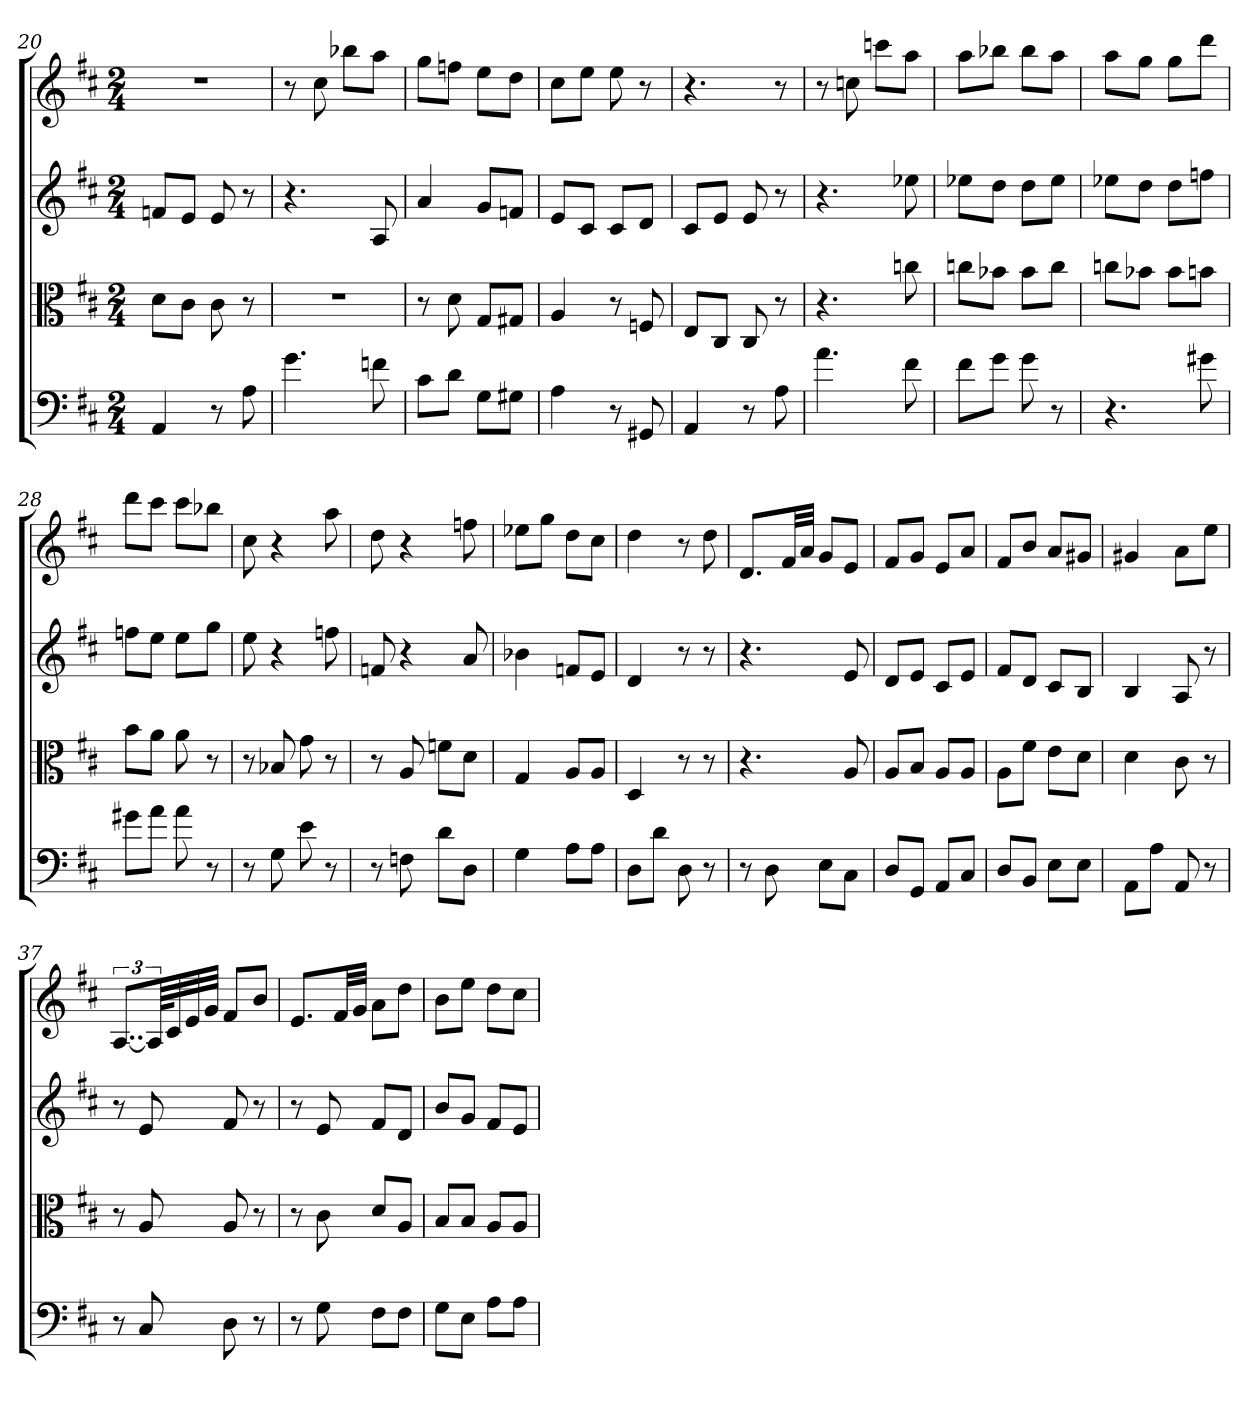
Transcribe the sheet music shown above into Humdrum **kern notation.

**kern	**kern	**kern	**kern
*part4	*part3	*part2	*part1
*staff4	*staff3	*staff2	*staff1
*clefF4	*clefC3	*	*
*k[f#c#]	*k[f#c#]	*k[f#c#]	*k[f#c#]
*D:	*D:	*D:	*D:
*M2/4	*M2/4	*M2/4	*M2/4
=20	=20	=20	=20
4AA	8d\L	8fnL	2r
.	8c#\J	8eJ	.
8r	8c#	8e	.
8A	8r	8r	.
=21	=21	=21	=21
4.g	2r	4.r	8r
.	.	.	8cc#
.	.	.	8bb-XL
8fn	.	8A	8aaJ
=22	=22	=22	=22
8c#\L	8r	4a	8ggL
8d\J	8d	.	8ffnJ
8G\L	8G/L	8gL	8eeL
8G#X\J	8G#X/J	8fnJ	8ddJ
=23	=23	=23	=23
4A	4A	8eL	8cc#L
.	.	8c#J	8eeJ
8r	8r	8c#L	8ee
8GG#X	8Fn	8dJ	8r
=24	=24	=24	=24
4AA	8E/L	8c#L	4.r
.	8C#/J	8eJ	.
8r	8C#	8e	.
8A	8r	8r	8r
=25	=25	=25	=25
4.a	4.r	4.r	8r
.	.	.	8ccn
.	.	.	8cccnL
8f#	8ccn	8ee-X	8aaJ
=26	=26	=26	=26
8f#\L	8ccn\L	8ee-XL	8aaL
8g\J	8b-X\J	8ddJ	8bb-XJ
8g	8b-\L	8ddL	8bb-L
8r	8cc\J	8ee-J	8aaJ
=27	=27	=27	=27
4.r	8ccn\L	8ee-XL	8aaL
.	8b-X\J	8ddJ	8ggJ
.	8b-\L	8ddL	8ggL
8g#X	8bn\J	8ffnJ	8dddJ
=28	=28	=28	=28
8g#X\L	8b\L	8ffnL	8dddL
8a\J	8a\J	8eeJ	8ccc#J
8a	8a	8eeL	8ccc#L
8r	8r	8ggJ	8bb-XJ
=29	=29	=29	=29
8r	8r	8ee	8cc#
8G	8B-X	4r	4r
8e	8g	.	.
8r	8r	8ffn	8aa
=30	=30	=30	=30
8r	8r	8fn	8dd
8Fn	8A	4r	4r
8d\L	8fn\L	.	.
8D\J	8d\J	8a	8ffn
=31	=31	=31	=31
4G	4G	4b-X	8ee-XL
.	.	.	8ggJ
8A\L	8A/L	8fnL	8ddL
8A\J	8A/J	8eJ	8cc#J
=32	=32	=32	=32
8D\L	4D	4d	4dd
8d\J	.	.	.
8D	8r	8r	8r
8r	8r	8r	8dd
=33	=33	=33	=33
8r	4.r	4.r	8.dL
8D	.	.	.
.	.	.	32f#LL
.	.	.	32aJJJ
8E\L	.	.	8gL
8C#\J	8A	8e	8eJ
=34	=34	=34	=34
8D/L	8A/L	8dL	8f#L
8GG/J	8B/J	8eJ	8gJ
8AA/L	8A/L	8c#L	8eL
8C#/J	8A/J	8eJ	8aJ
=35	=35	=35	=35
8D/L	8A\L	8f#L	8f#L
8BB/J	8f#\J	8dJ	8bJ
8E\L	8e\L	8c#L	8aL
8E\J	8d\J	8BJ	8g#XJ
=36	=36	=36	=36
8AA\L	4d	4B	4g#X
8A\J	.	.	.
8AA	8c#	8A	8aL
8r	8r	8r	8eeJ
=37	=37	=37	=37
8r	8r	8r	[12..AL
8C#	8A	8e	.
.	.	.	96AKLL]
.	.	.	32c#
.	.	.	32e
.	.	.	32gJJJ
8D	8A	8f#	8f#L
8r	8r	8r	8bJ
=38	=38	=38	=38
8r	8r	8r	8.eL
8G	8c#	8e	.
.	.	.	32f#LL
.	.	.	32gJJJ
8F#\L	8d/L	8f#L	8aL
8F#\J	8A/J	8dJ	8ddJ
=39	=39	=39	=39
8G\L	8B/L	8bL	8bL
8E\J	8B/J	8gJ	8eeJ
8A\L	8A/L	8f#L	8ddL
8A\J	8A/J	8eJ	8cc#J
=	=	=	=
*-	*-	*-	*-
